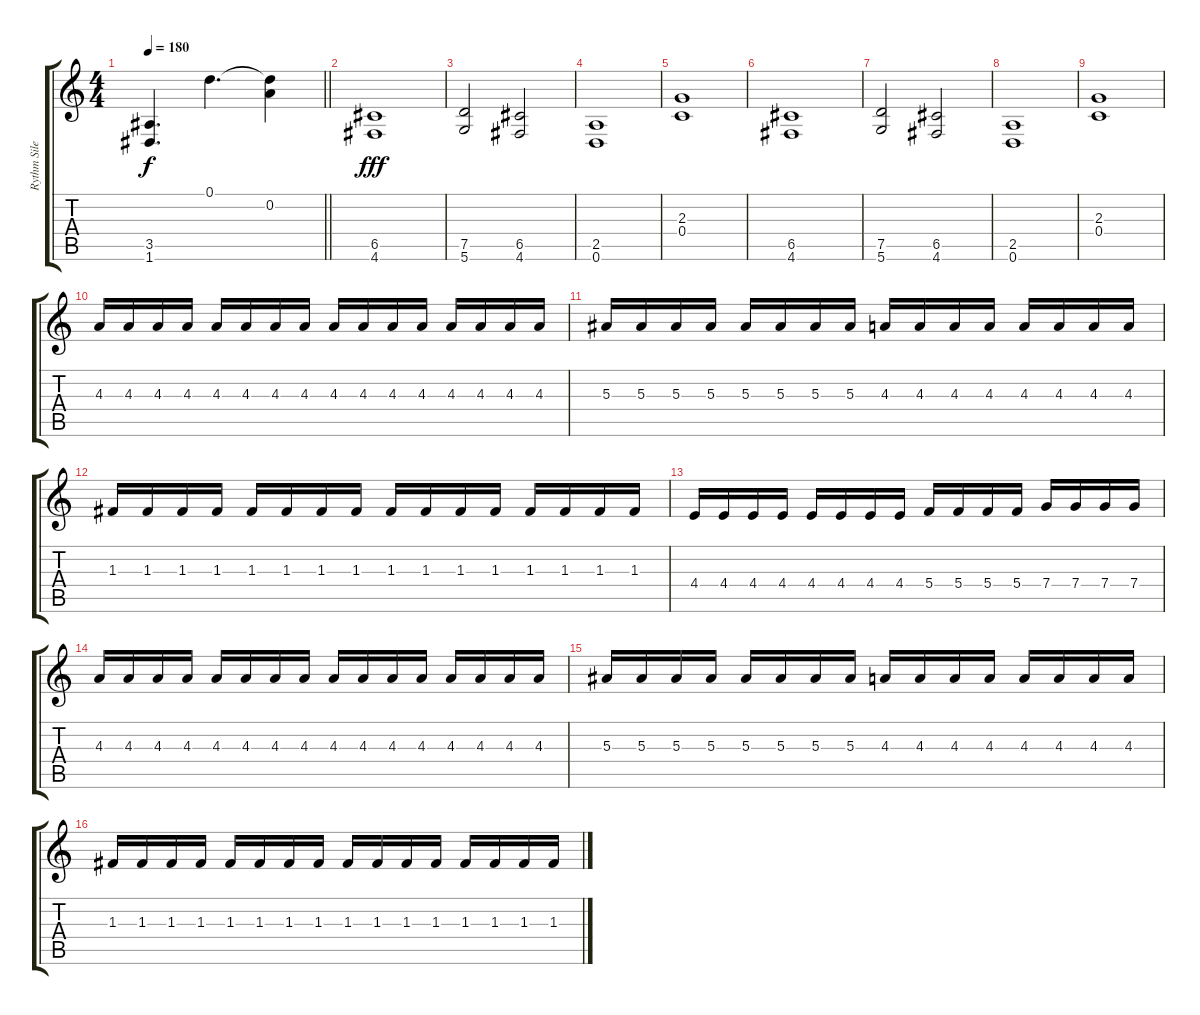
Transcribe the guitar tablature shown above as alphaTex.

\track ("Rythm Silenoz" "Rythm Sile") {instrument distortionguitar}
\staff {score tabs}
\tuning (D4 A3 F3 C3 G2 D2) {hide}
\ts (4 4)
\tempo 180
\clef g2
\barLineRight lightlight
\ks c
(3.5 1.6).4{d dy f} 0.1.4{d} (0.1{t} 0.2).4 |
(6.5 4.6).1{dy fff} |
(7.5 5.6).2 (6.5 4.6).2 |
(2.5 0.6).1 |
(2.3 0.4).1 |
(6.5 4.6).1 |
(7.5 5.6).2 (6.5 4.6).2 |
(2.5 0.6).1 |
(2.3 0.4).1 |
4.3.16 4.3.16 4.3.16 4.3.16 4.3.16 4.3.16 4.3.16 4.3.16 4.3.16 4.3.16 4.3.16 4.3.16 4.3.16 4.3.16 4.3.16 4.3.16 |
5.3.16 5.3.16 5.3.16 5.3.16 5.3.16 5.3.16 5.3.16 5.3.16 4.3.16 4.3.16 4.3.16 4.3.16 4.3.16 4.3.16 4.3.16 4.3.16 |
1.3.16 1.3.16 1.3.16 1.3.16 1.3.16 1.3.16 1.3.16 1.3.16 1.3.16 1.3.16 1.3.16 1.3.16 1.3.16 1.3.16 1.3.16 1.3.16 |
4.4.16 4.4.16 4.4.16 4.4.16 4.4.16 4.4.16 4.4.16 4.4.16 5.4.16 5.4.16 5.4.16 5.4.16 7.4.16 7.4.16 7.4.16 7.4.16 |
4.3.16 4.3.16 4.3.16 4.3.16 4.3.16 4.3.16 4.3.16 4.3.16 4.3.16 4.3.16 4.3.16 4.3.16 4.3.16 4.3.16 4.3.16 4.3.16 |
5.3.16 5.3.16 5.3.16 5.3.16 5.3.16 5.3.16 5.3.16 5.3.16 4.3.16 4.3.16 4.3.16 4.3.16 4.3.16 4.3.16 4.3.16 4.3.16 |
1.3.16 1.3.16 1.3.16 1.3.16 1.3.16 1.3.16 1.3.16 1.3.16 1.3.16 1.3.16 1.3.16 1.3.16 1.3.16 1.3.16 1.3.16 1.3.16
